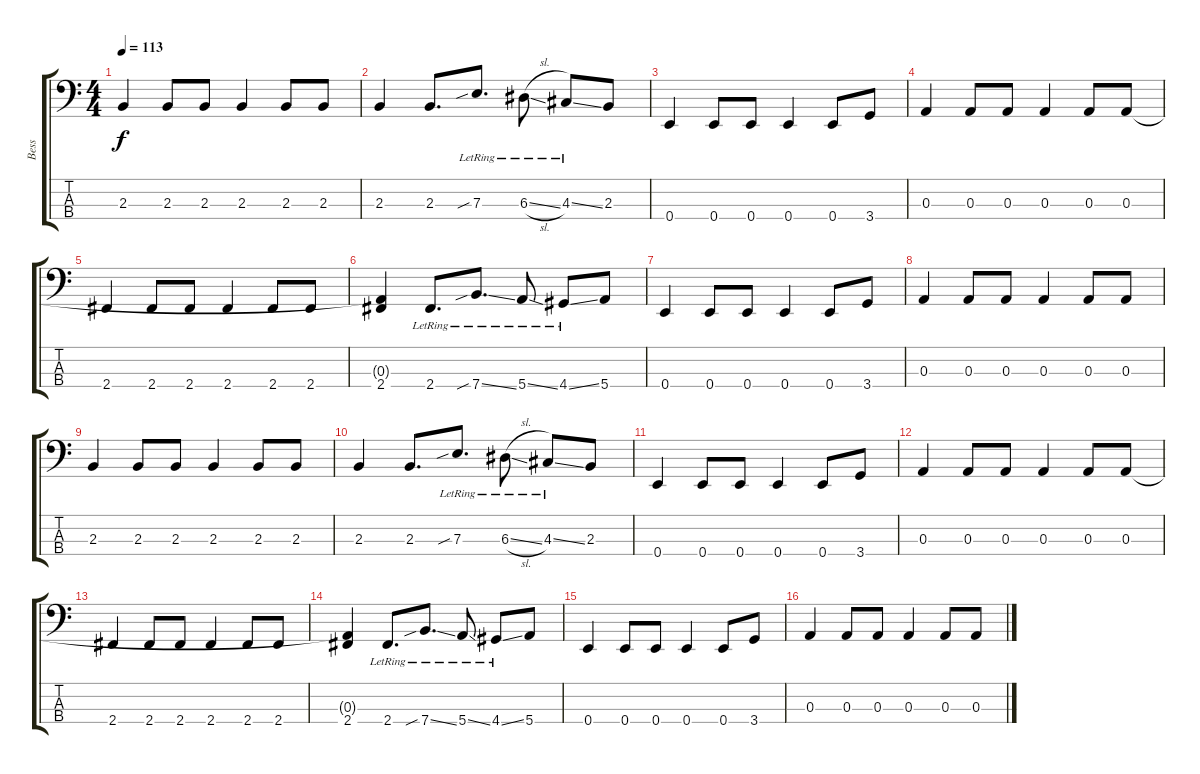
\track ("Bess" "Bess") {instrument electricbassfinger}
\staff {score tabs}
\tuning (G2 D2 A1 E1) {hide}
\ts (4 4)
\tempo 113
\clef f4
\ks c
2.3.4{dy f} 2.3.8 2.3.8 2.3.4 2.3.8 2.3.8 |
2.3.4 2.3.8{d} 7.3{sib lr}.8{d} 6.3{sl lr}.8 4.3{ss lr}.8 2.3.8 |
0.4.4 0.4.8 0.4.8 0.4.4 0.4.8 3.4.8 |
0.3.4 0.3.8 0.3.8 0.3.4 0.3.8 0.3.8 |
2.4.4 2.4.8 2.4.8 2.4.4 2.4.8 2.4.8 |
(0.3{t} 2.4).4 2.4{lr}.8{d} 7.4{sib ss lr}.8{d} 5.4{ss lr}.8 4.4{ss lr}.8 5.4.8 |
0.4.4 0.4.8 0.4.8 0.4.4 0.4.8 3.4.8 |
0.3.4 0.3.8 0.3.8 0.3.4 0.3.8 0.3.8 |
2.3.4 2.3.8 2.3.8 2.3.4 2.3.8 2.3.8 |
2.3.4 2.3.8{d} 7.3{sib lr}.8{d} 6.3{sl lr}.8 4.3{ss lr}.8 2.3.8 |
0.4.4 0.4.8 0.4.8 0.4.4 0.4.8 3.4.8 |
0.3.4 0.3.8 0.3.8 0.3.4 0.3.8 0.3.8 |
2.4.4 2.4.8 2.4.8 2.4.4 2.4.8 2.4.8 |
(0.3{t} 2.4).4 2.4{lr}.8{d} 7.4{sib ss lr}.8{d} 5.4{ss lr}.8 4.4{ss lr}.8 5.4.8 |
0.4.4 0.4.8 0.4.8 0.4.4 0.4.8 3.4.8 |
0.3.4 0.3.8 0.3.8 0.3.4 0.3.8 0.3.8
